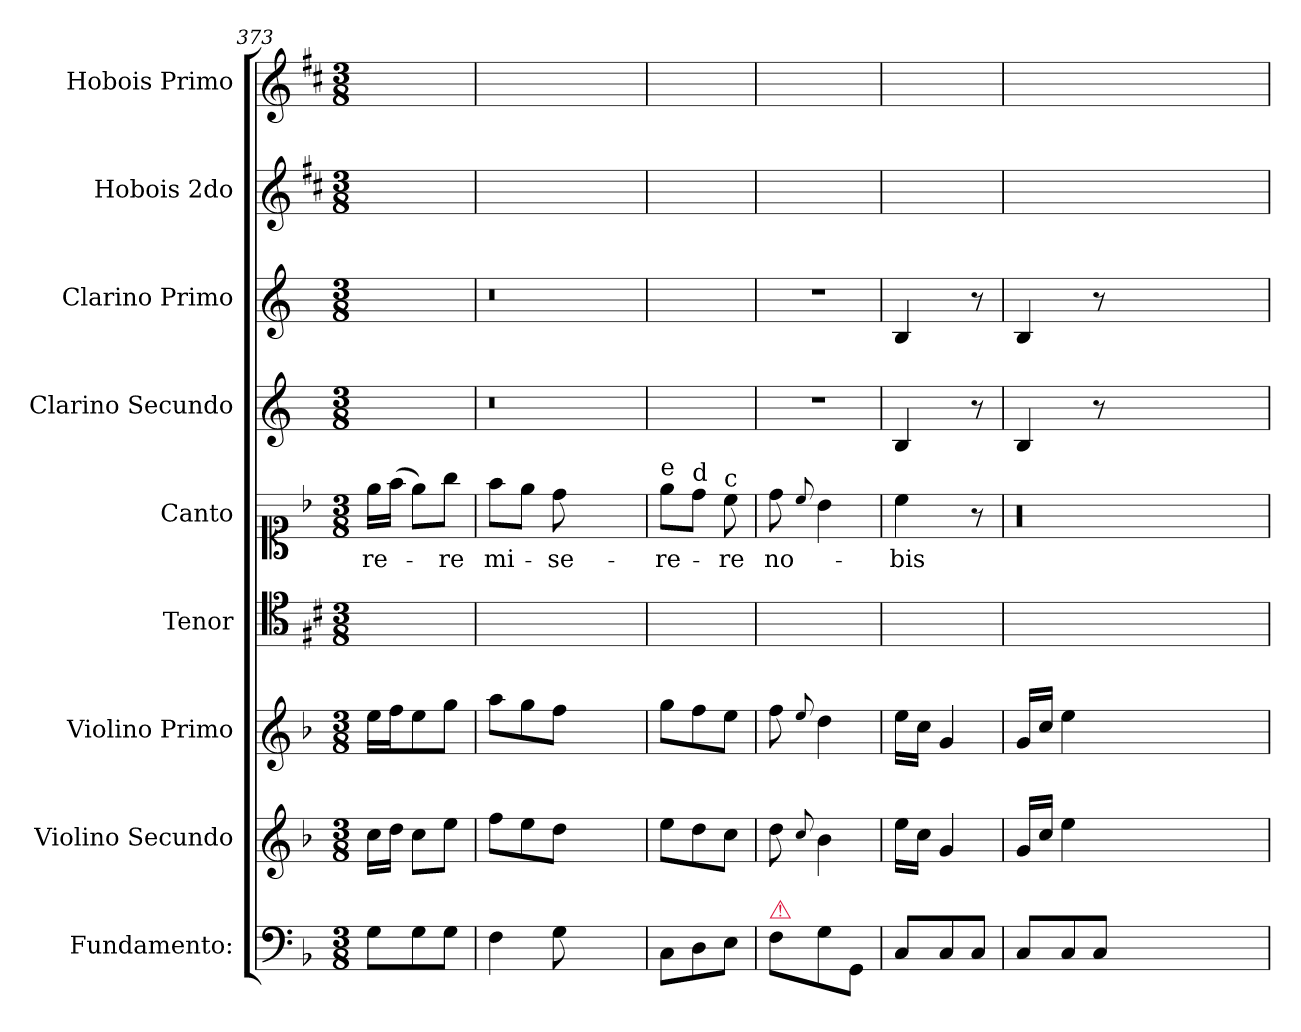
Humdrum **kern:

**kern	**kern	**kern	**kern	**kern	**text	**kern	**kern	**kern	**kern
*part9	*part8	*part7	*part6	*part5	*part5	*part4	*part3	*part2	*part1
*staff9	*staff8	*staff7	*staff6	*staff5	*staff5	*staff4	*staff3	*staff2	*staff1
*I"Fundamento:	*I"Violino Secundo	*I"Violino Primo	*I"Tenor	*I"Canto	*	*I"Clarino Secundo	*I"Clarino Primo	*I"Hobois 2do	*I"Hobois Primo
*	*I'vl 2	*I'vl 1	*I'T	*	*	*I'clno 2	*I'clno 1	*	*
*clefF4	*clefG2	*clefG2	*clefC4	*clefC1	*	*clefG2	*clefG2	*clefG2	*clefG2
*	*	*	*	*	*	*ITrd-1c-2	*ITrd-1c-2	*	*
*k[b-]	*k[b-]	*k[b-]	*k[f#c#]	*k[b-]	*	*k[f#c#]	*k[f#c#]	*k[f#c#]	*k[f#c#]
*M3/8	*M3/8	*M3/8	*M3/8	*M3/8	*	*M3/8	*M3/8	*M3/8	*M3/8
=373	=373	=373	=373	=373	=373	=373	=373	=373	=373
8G\L	16cc\LL	16ee\LL	4.ryy	16ee\LL	re-	4.ryy	4.ryy	4.ryy	4.ryy
.	16dd\JJ	16ff\J	.	(>16ff\JJ	.	.	.	.	.
8G\	8cc\L	8ee\	.	8ee\L)	.	.	.	.	.
8G\J	8ee\J	8gg\J	.	8gg\J	-re	.	.	.	.
=374	=374	=374	=374	=374	=374	=374	=374	=374	=374
!	!	!	!	!	!	!LO:N:vis=0	!LO:N:vis=0	!	!
4F\	8ff\L	8aa\L	4.ryy	8ff\L	mi-	2.r	2.r	4.ryy	4.ryy
.	8ee\	8gg\	.	8ee\J	.	.	.	.	.
8G\	8dd\J	8ff\J	.	8dd\	-se-	.	.	.	.
4.ryy	4.ryy	4.ryy	4.ryy	4.ryy	.	.	.	4.ryy	4.ryy
=375	=375	=375	=375	=375	=375	=375	=375	=375	=375
!	!	!	!	!LO:TX:a:t=e	!	!	!	!	!
8C\L	8ee\L	8gg\L	4.ryy	8ee\L	-re-	4.ryy	4.ryy	4.ryy	4.ryy
!	!	!	!	!LO:TX:a:t=d	!	!	!	!	!
8D\	8dd\	8ff\	.	8dd\J	.	.	.	.	.
!	!	!	!	!LO:TX:a:t=c	!	!	!	!	!
8E\J	8cc\J	8ee\J	.	8cc\	-re	.	.	.	.
=376	=376	=376	=376	=376	=376	=376	=376	=376	=376
!LO:TX:a:color=crimson:t=⚠	!	!	!	!	!	!	!	!	!
8F\L	8dd\	8ff\	4.ryy	8dd\	no-	4.r	4.r	4.ryy	4.ryy
.	8qqcc/	8qqee/	.	8qqcc/	.	.	.	.	.
8G\	4b-\	4dd\	.	4b-\	.	.	.	.	.
8GG/J	.	.	.	.	.	.	.	.	.
=377	=377	=377	=377	=377	=377	=377	=377	=377	=377
8C/L	16ee\LL	16ee\LL	4.ryy	4cc\	-bis	4c#/	4c#/	4.ryy	4.ryy
.	16cc\JJ	16cc\JJ	.	.	.	.	.	.	.
8C/	4g/	4g/	.	.	.	.	.	.	.
8C/J	.	.	.	8r	.	8r	8r	.	.
=378	=378	=378	=378	=378	=378	=378	=378	=378	=378
!	!	!	!	!LO:N:vis=00	!	!	!	!	!
8C/L	16g/LL	16g/LL	4.ryy	1.r	.	4c#/	4c#/	4.ryy	4.ryy
.	16cc/JJ	16cc/JJ	.	.	.	.	.	.	.
8C/	4ee\	4ee\	.	.	.	.	.	.	.
8C/J	.	.	.	.	.	8r	8r	.	.
1ryy	1ryy	1ryy	1ryy	.	.	1ryy	1ryy	1ryy	1ryy
8ryy	8ryy	8ryy	8ryy	.	.	8ryy	8ryy	8ryy	8ryy
=	=	=	=	=	=	=	=	=	=
*-	*-	*-	*-	*-	*-	*-	*-	*-	*-
